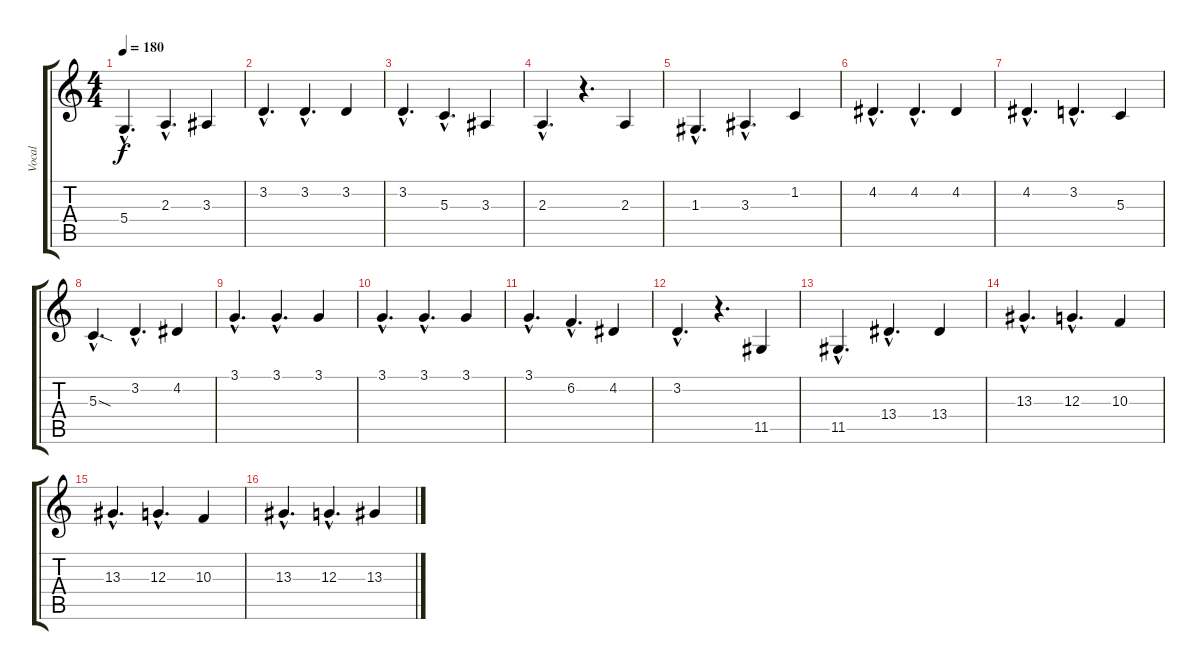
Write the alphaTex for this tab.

\track ("Vocal" "Vocal") {instrument oboe}
\staff {score tabs}
\tuning (E4 B3 G3 D3 A2 E2) {hide}
\ts (4 4)
\tempo 180
\clef g2
\ks c
5.4{hac}.4{d dy f} 2.3{hac}.4{d} 3.3.4 |
3.2{hac}.4{d} 3.2{hac}.4{d} 3.2.4 |
3.2{hac}.4{d} 5.3{hac}.4{d} 3.3.4 |
2.3{hac}.4{d} r.4{d} 2.3.4 |
1.3{hac}.4{d} 3.3{hac}.4{d} 1.2.4 |
4.2{hac}.4{d} 4.2{hac}.4{d} 4.2.4 |
4.2{hac}.4{d} 3.2{hac}.4{d} 5.3.4 |
5.3{sod hac}.4{d} 3.2{hac}.4{d} 4.2.4 |
3.1{hac}.4{d} 3.1{hac}.4{d} 3.1.4 |
3.1{hac}.4{d} 3.1{hac}.4{d} 3.1.4 |
3.1{hac}.4{d} 6.2{hac}.4{d} 4.2.4 |
3.2{hac}.4{d} r.4{d} 11.5.4 |
11.5{hac}.4{d} 13.4{hac}.4{d} 13.4.4 |
13.3{hac}.4{d} 12.3{hac}.4{d} 10.3.4 |
13.3{hac}.4{d} 12.3{hac}.4{d} 10.3.4 |
13.3{hac}.4{d} 12.3{hac}.4{d} 13.3.4
